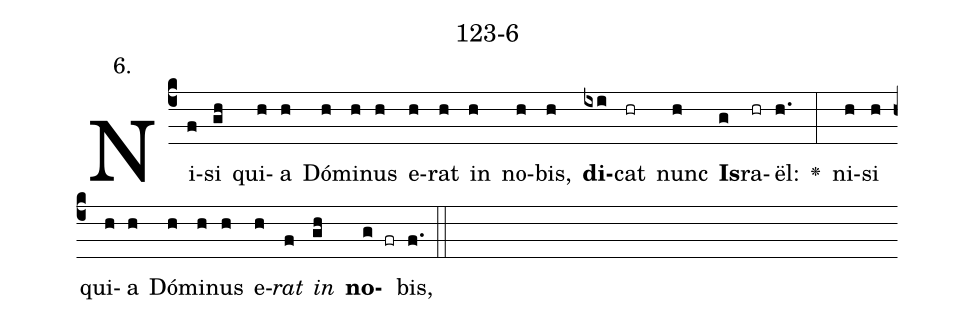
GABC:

name: 123-6;
annotation: 6.;
%%
(c4)Ni(f)si(gh) qui(h)a(h) Dó(h)mi(h)nus(h) e(h)rat(h) in(h) no(h)bis,(h) <b>di</b>(ixi)cat(hr) nunc(h) <b>Is</b>(g)ra(hr)ël:(h.) <v>\greheightstar</v>(:) ni(h)si(h) qui(h)a(h) Dó(h)mi(h)nus(h) e(h)<i>rat</i>(f) <i>in</i>(gh) <b>no</b>(g fr)bis,(f.) (::)


%E(h) u(h) o(f) u(gh) a(g) e.(f.) (::)
